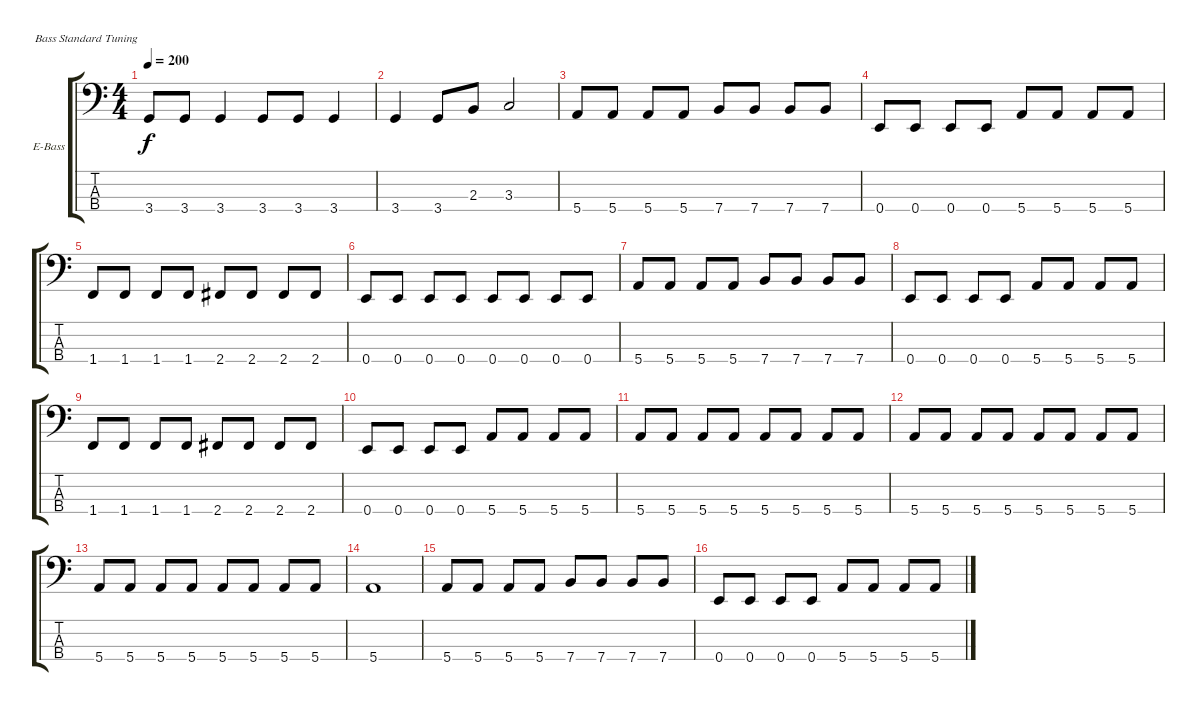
\bracketExtendMode groupsimilarinstruments
\firstSystemTrackNameOrientation horizontal
\otherSystemsTrackNameOrientation horizontal
\track ("Electric Bass" "E-Bass") {instrument electricbassfinger}
\staff {score tabs}
\tuning (G2 D2 A1 E1)
\ts (4 4)
\tempo 200
\clef f4
\ks c
3.4.8{dy f} 3.4.8 3.4.4 3.4.8 3.4.8 3.4.4 |
3.4.4 3.4.8 2.3.8 3.3.2 |
5.4.8 5.4.8 5.4.8 5.4.8 7.4.8 7.4.8 7.4.8 7.4.8 |
0.4.8 0.4.8 0.4.8 0.4.8 5.4.8 5.4.8 5.4.8 5.4.8 |
1.4.8 1.4.8 1.4.8 1.4.8 2.4.8 2.4.8 2.4.8 2.4.8 |
0.4.8 0.4.8 0.4.8 0.4.8 0.4.8 0.4.8 0.4.8 0.4.8 |
5.4.8 5.4.8 5.4.8 5.4.8 7.4.8 7.4.8 7.4.8 7.4.8 |
0.4.8 0.4.8 0.4.8 0.4.8 5.4.8 5.4.8 5.4.8 5.4.8 |
1.4.8 1.4.8 1.4.8 1.4.8 2.4.8 2.4.8 2.4.8 2.4.8 |
0.4.8 0.4.8 0.4.8 0.4.8 5.4.8 5.4.8 5.4.8 5.4.8 |
5.4.8 5.4.8 5.4.8 5.4.8 5.4.8 5.4.8 5.4.8 5.4.8 |
5.4.8 5.4.8 5.4.8 5.4.8 5.4.8 5.4.8 5.4.8 5.4.8 |
5.4.8 5.4.8 5.4.8 5.4.8 5.4.8 5.4.8 5.4.8 5.4.8 |
5.4.1 |
5.4.8 5.4.8 5.4.8 5.4.8 7.4.8 7.4.8 7.4.8 7.4.8 |
0.4.8 0.4.8 0.4.8 0.4.8 5.4.8 5.4.8 5.4.8 5.4.8
